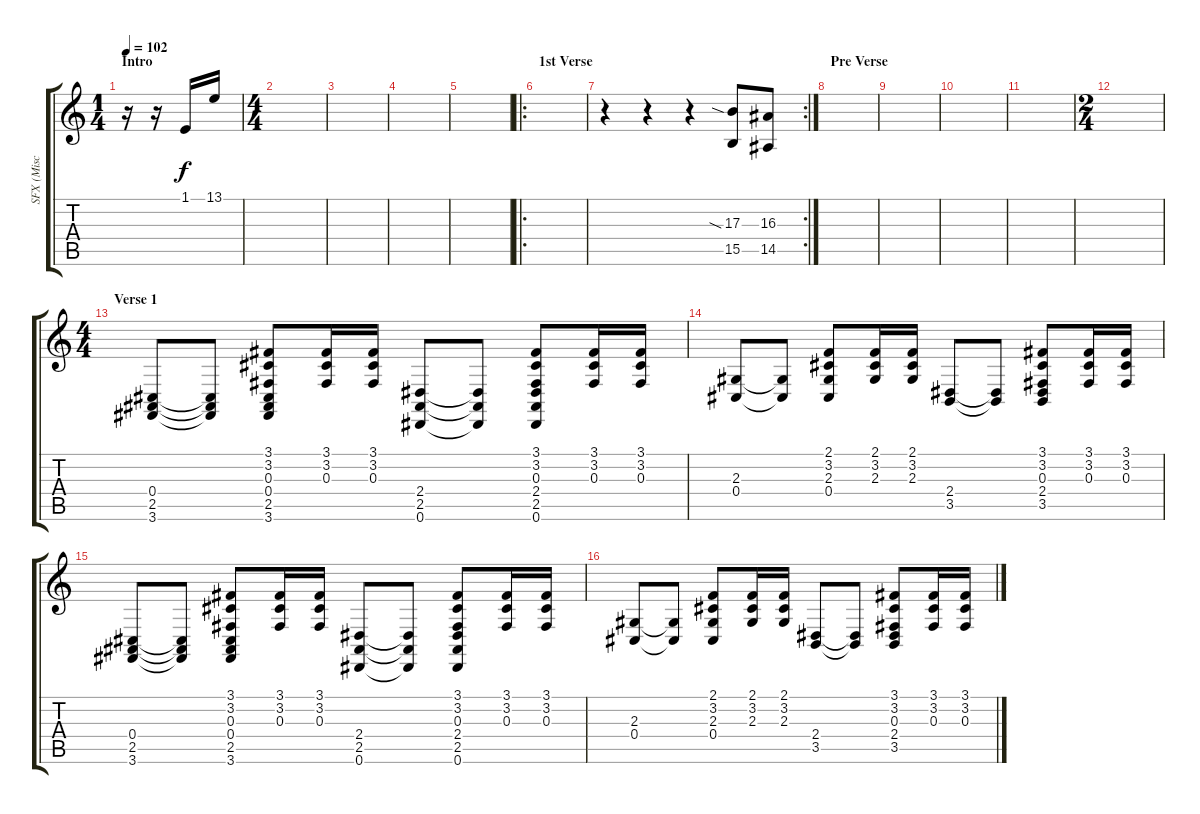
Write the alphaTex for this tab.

\track ("SFX (Misc Licks)" "SFX (Misc ") {instrument fx3crystal}
\staff {score tabs}
\tuning (Eb4 Bb3 Gb3 Db3 Ab2 Eb2) {hide}
\ts (1 4)
\section ("" "Intro")
\tempo 102
\clef g2
\ks c
r.16{dy f instrument guitarfretnoise} r.16 1.1.16 13.1.16 |
\ts (4 4)
|
|
|
|
\ro
\section ("" "1st Verse")
|
\rc 2
r.4 r.4 r.4 (17.3{sia} 15.5).8 (16.3 14.5).8 |
\section ("" "Pre Verse")
|
|
|
|
\ts (2 4)
|
\ts (4 4)
\section ("" "Verse 1")
(0.4 2.5 3.6).8 (0.4{t} 2.5{t} 3.6{t}).8 (3.1 3.2 0.3 0.4 2.5 3.6).8 (3.1 3.2 0.3).16 (3.1 3.2 0.3).16 (2.4 2.5 0.6).8 (2.4{t} 2.5{t} 0.6{t}).8 (3.1 3.2 0.3 2.4 2.5 0.6).8 (3.1 3.2 0.3).16 (3.1 3.2 0.3).16 |
(2.3 0.4).8 (2.3{t} 0.4{t}).8 (2.1 3.2 2.3 0.4).8 (2.1 3.2 2.3).16 (2.1 3.2 2.3).16 (2.4 3.5).8 (2.4{t} 3.5{t}).8 (3.1 3.2 0.3 2.4 3.5).8 (3.1 3.2 0.3).16 (3.1 3.2 0.3).16 |
(0.4 2.5 3.6).8 (0.4{t} 2.5{t} 3.6{t}).8 (3.1 3.2 0.3 0.4 2.5 3.6).8 (3.1 3.2 0.3).16 (3.1 3.2 0.3).16 (2.4 2.5 0.6).8 (2.4{t} 2.5{t} 0.6{t}).8 (3.1 3.2 0.3 2.4 2.5 0.6).8 (3.1 3.2 0.3).16 (3.1 3.2 0.3).16 |
(2.3 0.4).8 (2.3{t} 0.4{t}).8 (2.1 3.2 2.3 0.4).8 (2.1 3.2 2.3).16 (2.1 3.2 2.3).16 (2.4 3.5).8 (2.4{t} 3.5{t}).8 (3.1 3.2 0.3 2.4 3.5).8 (3.1 3.2 0.3).16 (3.1 3.2 0.3).16
